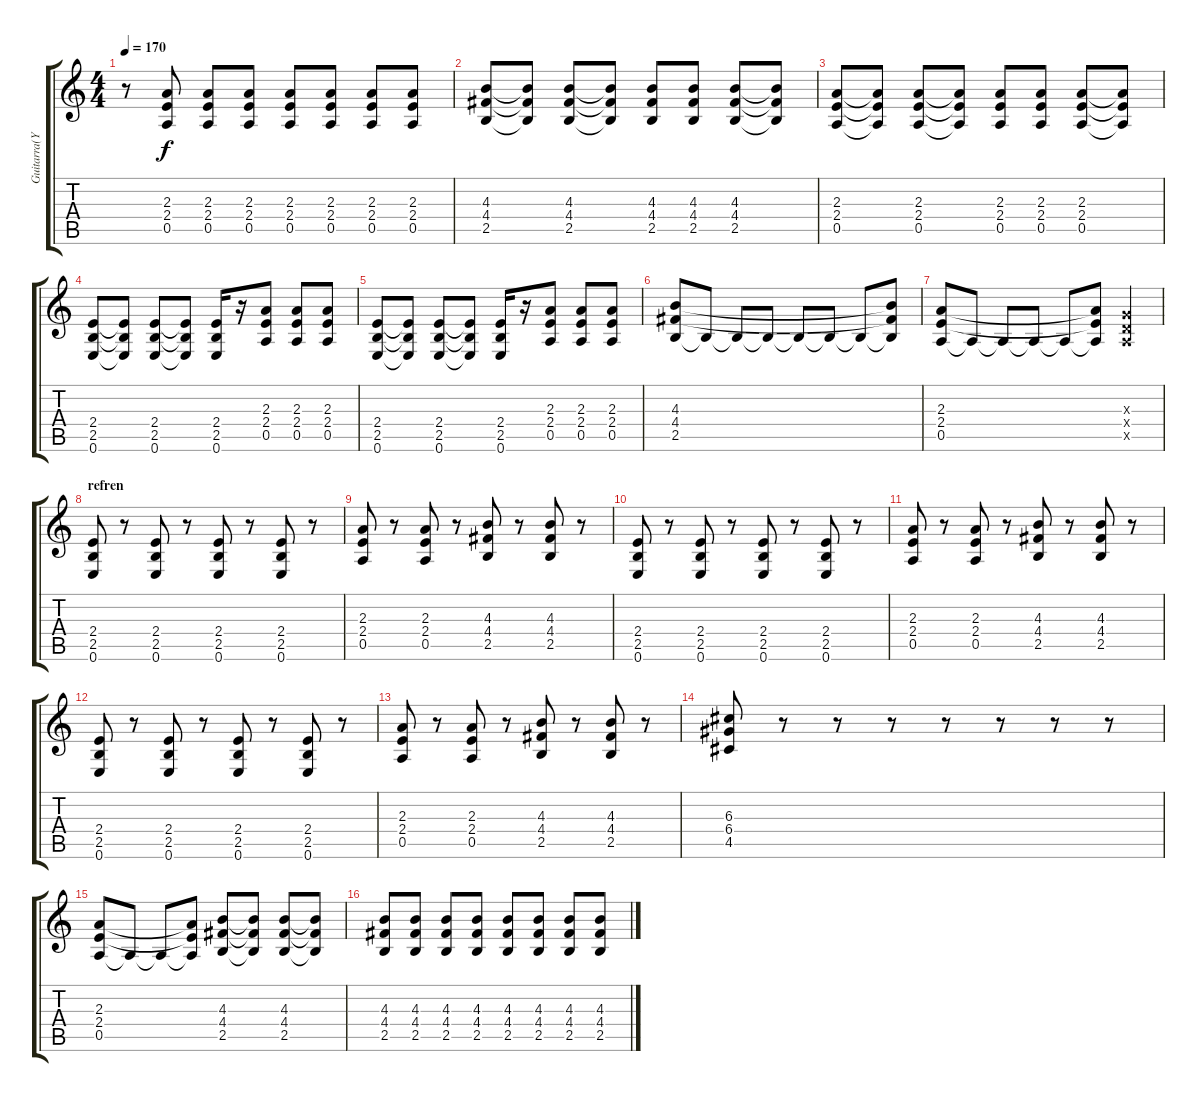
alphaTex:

\track ("Guitarra(Yakuza)" "Guitarra(Y") {instrument overdrivenguitar}
\staff {score tabs}
\tuning (E4 B3 G3 D3 A2 E2) {hide}
\ts (4 4)
\tempo 170
\clef g2
\ks c
r.8{dy f} (2.3 2.4 0.5).8 (2.3 2.4 0.5).8 (2.3 2.4 0.5).8 (2.3 2.4 0.5).8 (2.3 2.4 0.5).8 (2.3 2.4 0.5).8 (2.3 2.4 0.5).8 |
(4.3 4.4 2.5).8 (4.3{t} 4.4{t} 2.5{t}).8 (4.3 4.4 2.5).8 (4.3{t} 4.4{t} 2.5{t}).8 (4.3 4.4 2.5).8 (4.3 4.4 2.5).8 (4.3 4.4 2.5).8 (4.3{t} 4.4{t} 2.5{t}).8 |
(2.3 2.4 0.5).8 (2.3{t} 2.4{t} 0.5{t}).8 (2.3 2.4 0.5).8 (2.3{t} 2.4{t} 0.5{t}).8 (2.3 2.4 0.5).8 (2.3 2.4 0.5).8 (2.3 2.4 0.5).8 (2.3{t} 2.4{t} 0.5{t}).8 |
(2.4 2.5 0.6).8 (2.4{t} 2.5{t} 0.6{t}).8 (2.4 2.5 0.6).8 (2.4{t} 2.5{t} 0.6{t}).8 (2.4 2.5 0.6).16 r.16 (2.3 2.4 0.5).8 (2.3 2.4 0.5).8 (2.3 2.4 0.5).8 |
(2.4 2.5 0.6).8 (2.4{t} 2.5{t} 0.6{t}).8 (2.4 2.5 0.6).8 (2.4{t} 2.5{t} 0.6{t}).8 (2.4 2.5 0.6).16 r.16 (2.3 2.4 0.5).8 (2.3 2.4 0.5).8 (2.3 2.4 0.5).8 |
(4.3 4.4 2.5).8 2.5{t}.8 2.5{t}.8 2.5{t}.8 2.5{t}.8 2.5{t}.8 2.5{t}.8 (4.3{t} 4.4{t} 2.5{t}).8 |
(2.3 2.4 0.5).8 0.5{t}.8 0.5{t}.8 0.5{t}.8 0.5{t}.8 (2.3{t} 2.4{t} 0.5{t}).8 (0.3{x} 0.4{x} 0.5{x}).4 |
\section ("" "refren")
(2.4 2.5 0.6).8 r.8 (2.4 2.5 0.6).8 r.8 (2.4 2.5 0.6).8 r.8 (2.4 2.5 0.6).8 r.8 |
(2.3 2.4 0.5).8 r.8 (2.3 2.4 0.5).8 r.8 (4.3 4.4 2.5).8 r.8 (4.3 4.4 2.5).8 r.8 |
(2.4 2.5 0.6).8 r.8 (2.4 2.5 0.6).8 r.8 (2.4 2.5 0.6).8 r.8 (2.4 2.5 0.6).8 r.8 |
(2.3 2.4 0.5).8 r.8 (2.3 2.4 0.5).8 r.8 (4.3 4.4 2.5).8 r.8 (4.3 4.4 2.5).8 r.8 |
(2.4 2.5 0.6).8 r.8 (2.4 2.5 0.6).8 r.8 (2.4 2.5 0.6).8 r.8 (2.4 2.5 0.6).8 r.8 |
(2.3 2.4 0.5).8 r.8 (2.3 2.4 0.5).8 r.8 (4.3 4.4 2.5).8 r.8 (4.3 4.4 2.5).8 r.8 |
(6.3 6.4 4.5).8 r.8 r.8 r.8 r.8 r.8 r.8 r.8 |
(2.3 2.4 0.5).8 0.5{t}.8 0.5{t}.8 (2.3{t} 2.4{t} 0.5{t}).8 (4.3 4.4 2.5).8 (4.3{t} 4.4{t} 2.5{t}).8 (4.3 4.4 2.5).8 (4.3{t} 4.4{t} 2.5{t}).8 |
(4.3 4.4 2.5).8 (4.3 4.4 2.5).8 (4.3 4.4 2.5).8 (4.3 4.4 2.5).8 (4.3 4.4 2.5).8 (4.3 4.4 2.5).8 (4.3 4.4 2.5).8 (4.3 4.4 2.5).8
